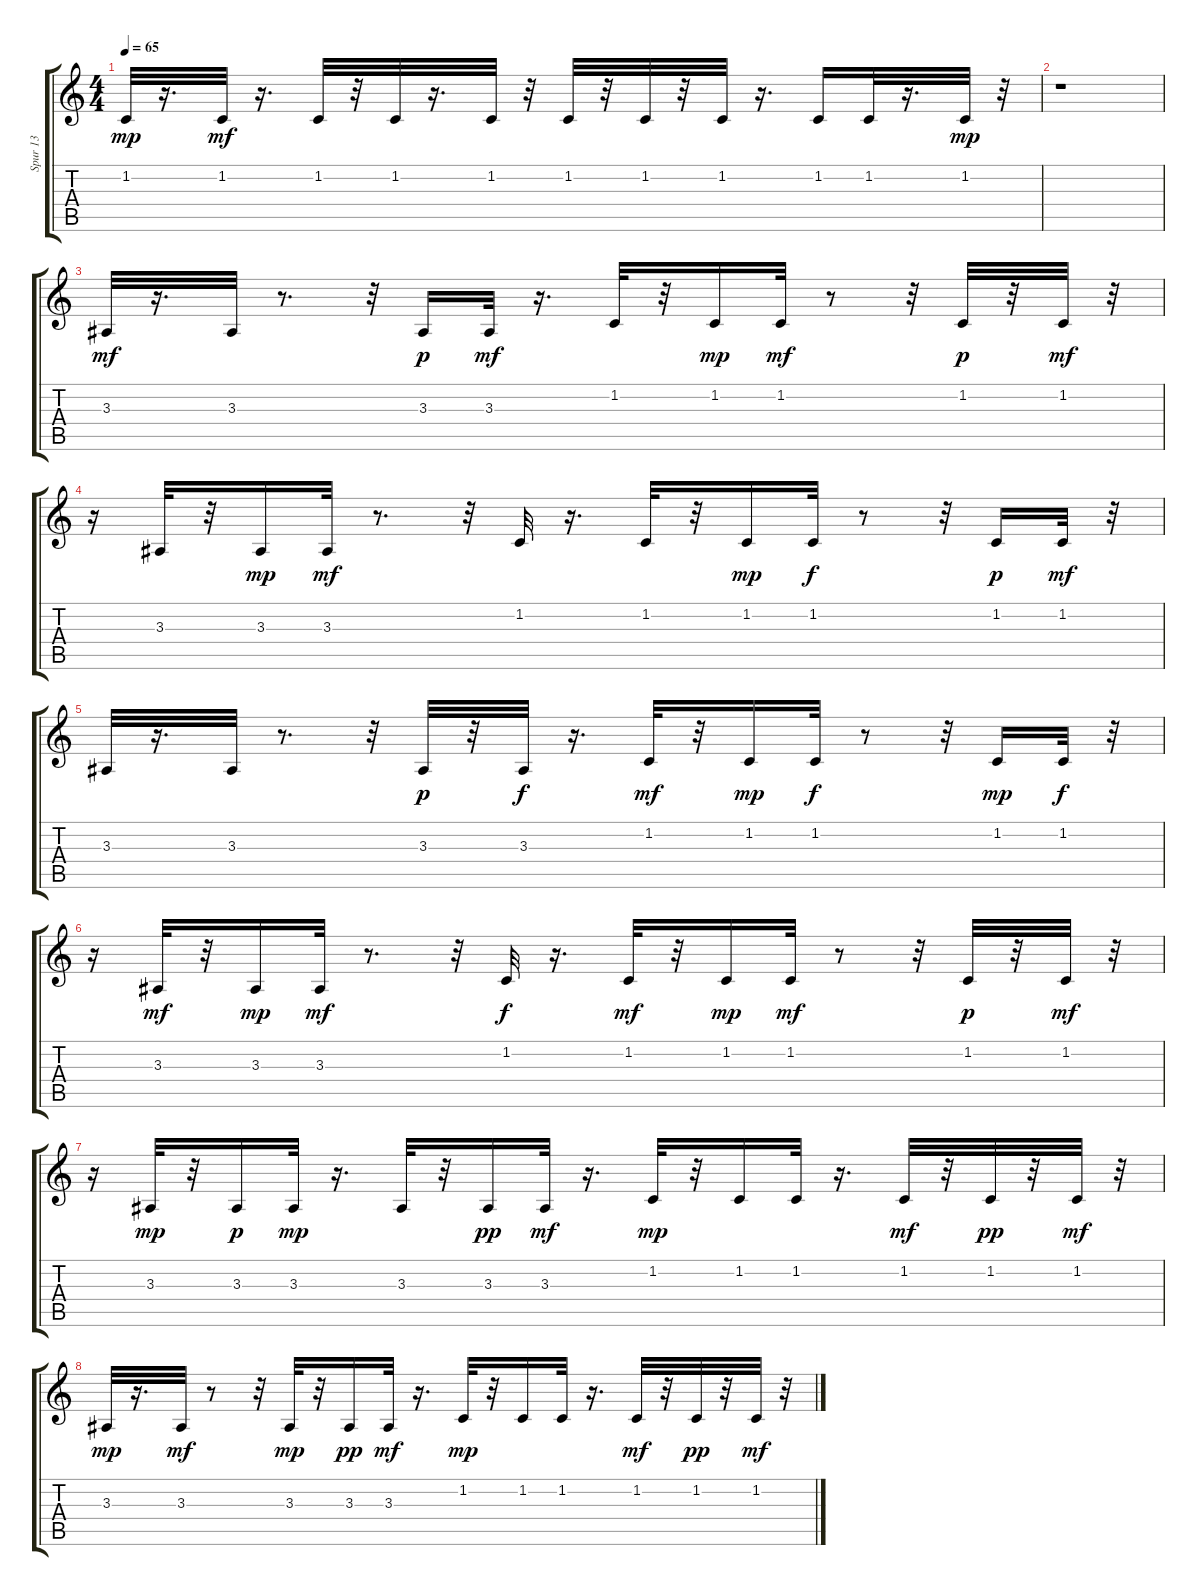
\track ("Spur 13" "Spur 13") {instrument acousticgrandpiano}
\staff {score tabs}
\tuning (E4 B3 G3 D3 A2 E2) {hide}
\ts (4 4)
\tempo 65
\clef g2
\ks c
1.2.32{dy mp} r.16{d} 1.2.32{dy mf} r.16{d} 1.2.32 r.32 1.2.32 r.16{d} 1.2.32 r.32 1.2.32 r.32 1.2.32 r.32 1.2.32 r.16{d} 1.2.16 1.2.32 r.16{d} 1.2.32{dy mp} r.32 |
r.1 |
3.3.32{dy mf instrument electricguitarclean} r.16{d} 3.3.32 r.8{d} r.32 3.3.16{dy p} 3.3.32{dy mf} r.16{d} 1.2.32 r.32 1.2.16{dy mp} 1.2.32{dy mf} r.8 r.32 1.2.32{dy p} r.32 1.2.32{dy mf} r.32 |
r.16 3.3.32 r.32 3.3.16{dy mp} 3.3.32{dy mf} r.8{d} r.32 1.2.32 r.16{d} 1.2.32 r.32 1.2.16{dy mp} 1.2.32{dy f} r.8 r.32 1.2.16{dy p} 1.2.32{dy mf} r.32 |
3.3.32 r.16{d} 3.3.32 r.8{d} r.32 3.3.32{dy p} r.32 3.3.32{dy f} r.16{d} 1.2.32{dy mf} r.32 1.2.16{dy mp} 1.2.32{dy f} r.8 r.32 1.2.16{dy mp} 1.2.32{dy f} r.32 |
r.16 3.3.32{dy mf} r.32 3.3.16{dy mp} 3.3.32{dy mf} r.8{d} r.32 1.2.32{dy f} r.16{d} 1.2.32{dy mf} r.32 1.2.16{dy mp} 1.2.32{dy mf} r.8 r.32 1.2.32{dy p} r.32 1.2.32{dy mf} r.32 |
r.16 3.3.32{dy mp instrument electricguitarclean} r.32 3.3.16{dy p} 3.3.32{dy mp} r.16{d} 3.3.32 r.32 3.3.16{dy pp} 3.3.32{dy mf} r.16{d} 1.2.32{dy mp} r.32 1.2.16 1.2.32 r.16{d} 1.2.32{dy mf} r.32 1.2.32{dy pp} r.32 1.2.32{dy mf} r.32 |
3.3.32{dy mp instrument electricguitarclean} r.16{d} 3.3.32{dy mf} r.8 r.32 3.3.32{dy mp} r.32 3.3.16{dy pp} 3.3.32{dy mf} r.16{d} 1.2.32{dy mp} r.32 1.2.16 1.2.32 r.16{d} 1.2.32{dy mf} r.32 1.2.32{dy pp} r.32 1.2.32{dy mf} r.32
